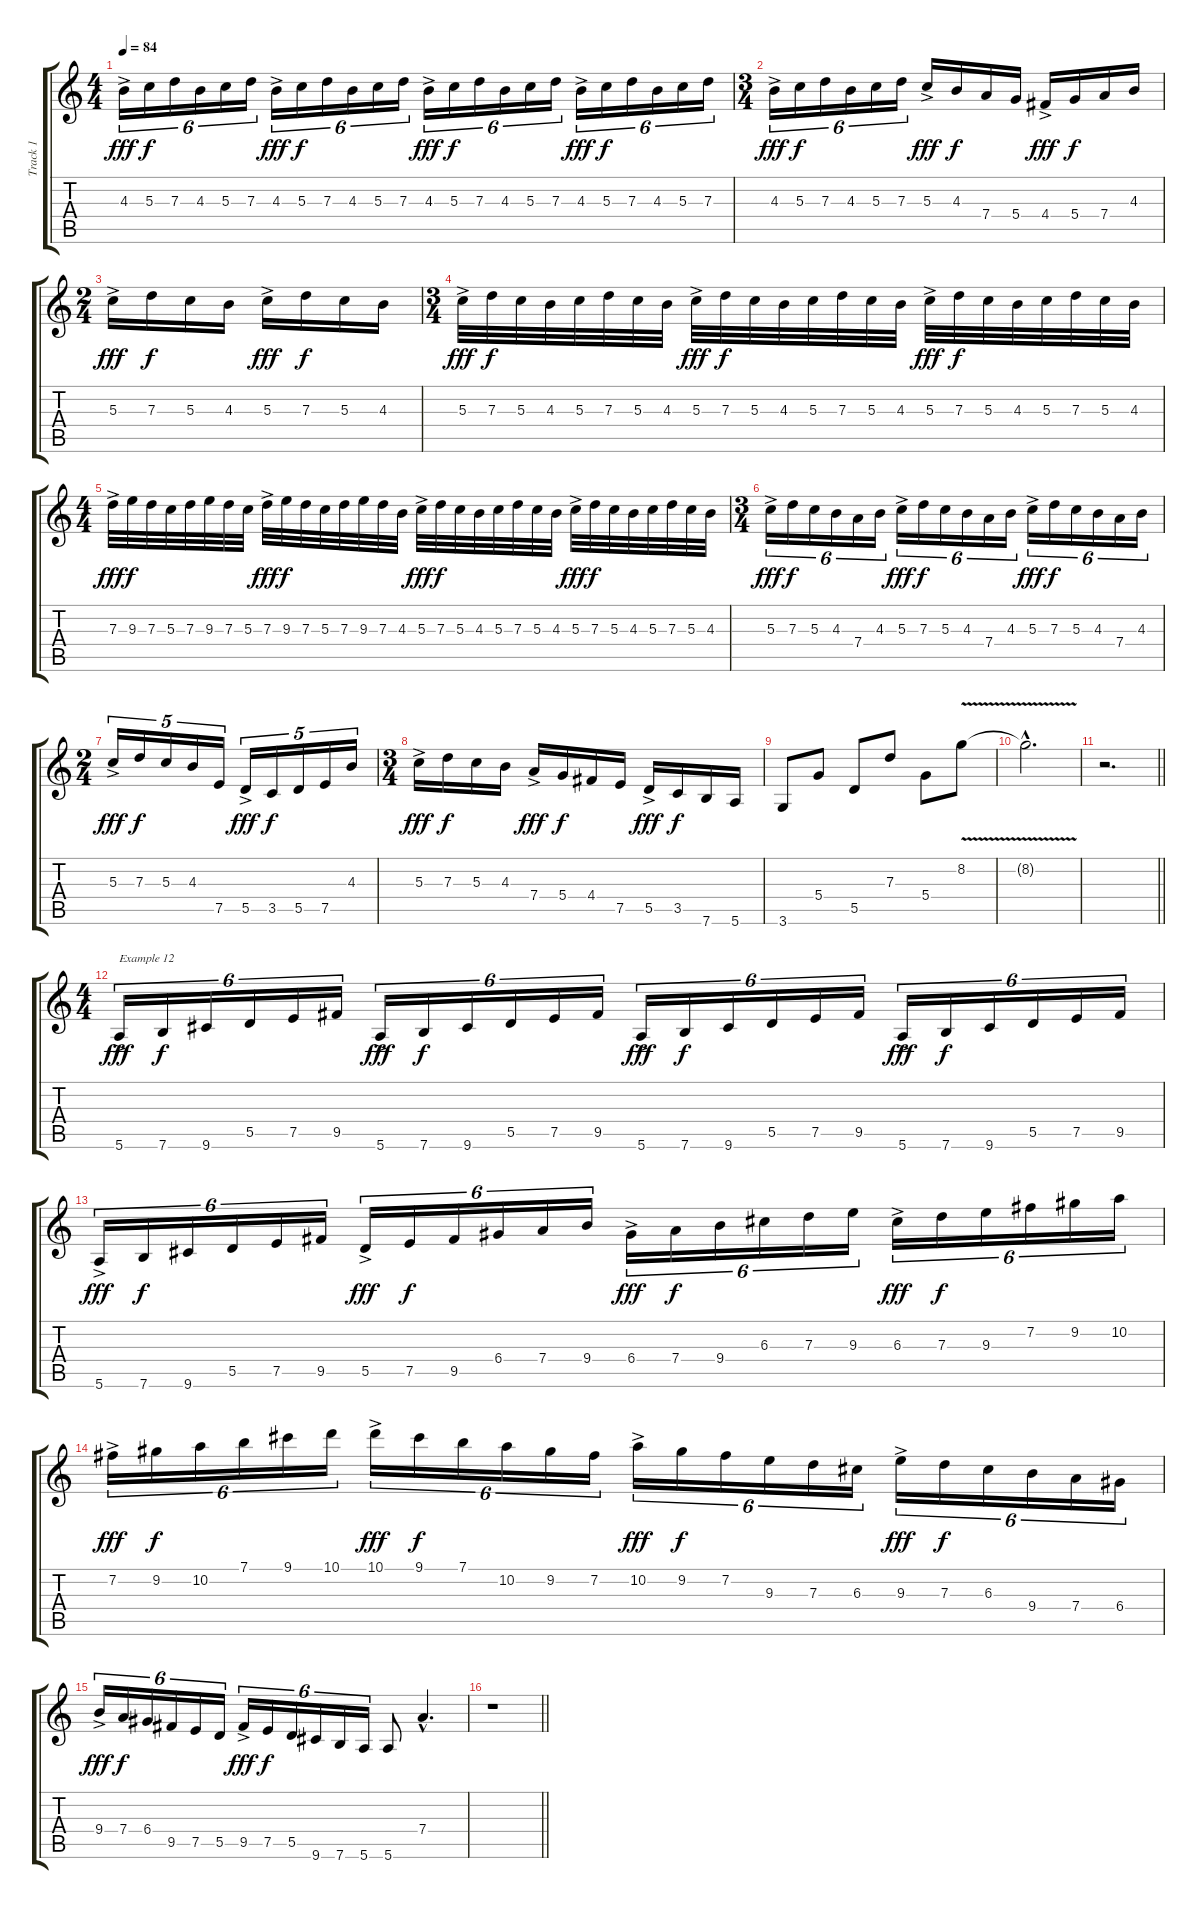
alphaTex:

\track ("Track 1" "Track 1") {instrument distortionguitar}
\staff {score tabs}
\tuning (E4 B3 G3 D3 A2 E2) {hide}
\ts (4 4)
\tempo 84
\clef g2
\ks c
4.3{ac}.16{tu (6 4) dy fff} 5.3.16{tu (6 4) dy f} 7.3.16{tu (6 4)} 4.3.16{tu (6 4)} 5.3.16{tu (6 4)} 7.3.16{tu (6 4)} 4.3{ac}.16{tu (6 4) dy fff} 5.3.16{tu (6 4) dy f} 7.3.16{tu (6 4)} 4.3.16{tu (6 4)} 5.3.16{tu (6 4)} 7.3.16{tu (6 4)} 4.3{ac}.16{tu (6 4) dy fff} 5.3.16{tu (6 4) dy f} 7.3.16{tu (6 4)} 4.3.16{tu (6 4)} 5.3.16{tu (6 4)} 7.3.16{tu (6 4)} 4.3{ac}.16{tu (6 4) dy fff} 5.3.16{tu (6 4) dy f} 7.3.16{tu (6 4)} 4.3.16{tu (6 4)} 5.3.16{tu (6 4)} 7.3.16{tu (6 4)} |
\ts (3 4)
4.3{ac}.16{tu (6 4) dy fff} 5.3.16{tu (6 4) dy f} 7.3.16{tu (6 4)} 4.3.16{tu (6 4)} 5.3.16{tu (6 4)} 7.3.16{tu (6 4)} 5.3{ac}.16{dy fff} 4.3.16{dy f} 7.4.16 5.4.16 4.4{ac}.16{dy fff} 5.4.16{dy f} 7.4.16 4.3.16 |
\ts (2 4)
5.3{ac}.16{dy fff} 7.3.16{dy f} 5.3.16 4.3.16 5.3{ac}.16{dy fff} 7.3.16{dy f} 5.3.16 4.3.16 |
\ts (3 4)
5.3{ac}.32{dy fff} 7.3.32{dy f} 5.3.32 4.3.32 5.3.32 7.3.32 5.3.32 4.3.32 5.3{ac}.32{dy fff} 7.3.32{dy f} 5.3.32 4.3.32 5.3.32 7.3.32 5.3.32 4.3.32 5.3{ac}.32{dy fff} 7.3.32{dy f} 5.3.32 4.3.32 5.3.32 7.3.32 5.3.32 4.3.32 |
\ts (4 4)
7.3{ac}.32{dy fff} 9.3.32{dy f} 7.3.32 5.3.32 7.3.32 9.3.32 7.3.32 5.3.32 7.3{ac}.32{dy fff} 9.3.32{dy f} 7.3.32 5.3.32 7.3.32 9.3.32 7.3.32 4.3.32 5.3{ac}.32{dy fff} 7.3.32{dy f} 5.3.32 4.3.32 5.3.32 7.3.32 5.3.32 4.3.32 5.3{ac}.32{dy fff} 7.3.32{dy f} 5.3.32 4.3.32 5.3.32 7.3.32 5.3.32 4.3.32 |
\ts (3 4)
5.3{ac}.16{tu (6 4) dy fff} 7.3.16{tu (6 4) dy f} 5.3.16{tu (6 4)} 4.3.16{tu (6 4)} 7.4.16{tu (6 4)} 4.3.16{tu (6 4)} 5.3{ac}.16{tu (6 4) dy fff} 7.3.16{tu (6 4) dy f} 5.3.16{tu (6 4)} 4.3.16{tu (6 4)} 7.4.16{tu (6 4)} 4.3.16{tu (6 4)} 5.3{ac}.16{tu (6 4) dy fff} 7.3.16{tu (6 4) dy f} 5.3.16{tu (6 4)} 4.3.16{tu (6 4)} 7.4.16{tu (6 4)} 4.3.16{tu (6 4)} |
\ts (2 4)
5.3{ac}.16{tu (5 4) dy fff} 7.3.16{tu (5 4) dy f} 5.3.16{tu (5 4)} 4.3.16{tu (5 4)} 7.5.16{tu (5 4)} 5.5{ac}.16{tu (5 4) dy fff} 3.5.16{tu (5 4) dy f} 5.5.16{tu (5 4)} 7.5.16{tu (5 4)} 4.3.16{tu (5 4)} |
\ts (3 4)
5.3{ac}.16{dy fff} 7.3.16{dy f} 5.3.16 4.3.16 7.4{ac}.16{dy fff} 5.4.16{dy f} 4.4.16 7.5.16 5.5{ac}.16{dy fff} 3.5.16{dy f} 7.6.16 5.6.16 |
3.6.8 5.4.8 5.5.8 7.3.8 5.4.8 8.2{v}.8 |
8.2{hac t}.2{d} |
\barLineRight lightlight
r.2{d} |
\ts (4 4)
5.6{ac}.16{tu (6 4) txt "Example 12" dy fff} 7.6.16{tu (6 4) dy f} 9.6.16{tu (6 4)} 5.5.16{tu (6 4)} 7.5.16{tu (6 4)} 9.5.16{tu (6 4)} 5.6{ac}.16{tu (6 4) dy fff} 7.6.16{tu (6 4) dy f} 9.6.16{tu (6 4)} 5.5.16{tu (6 4)} 7.5.16{tu (6 4)} 9.5.16{tu (6 4)} 5.6{ac}.16{tu (6 4) dy fff} 7.6.16{tu (6 4) dy f} 9.6.16{tu (6 4)} 5.5.16{tu (6 4)} 7.5.16{tu (6 4)} 9.5.16{tu (6 4)} 5.6{ac}.16{tu (6 4) dy fff} 7.6.16{tu (6 4) dy f} 9.6.16{tu (6 4)} 5.5.16{tu (6 4)} 7.5.16{tu (6 4)} 9.5.16{tu (6 4)} |
5.6{ac}.16{tu (6 4) dy fff} 7.6.16{tu (6 4) dy f} 9.6.16{tu (6 4)} 5.5.16{tu (6 4)} 7.5.16{tu (6 4)} 9.5.16{tu (6 4)} 5.5{ac}.16{tu (6 4) dy fff} 7.5.16{tu (6 4) dy f} 9.5.16{tu (6 4)} 6.4.16{tu (6 4)} 7.4.16{tu (6 4)} 9.4.16{tu (6 4)} 6.4{ac}.16{tu (6 4) dy fff} 7.4.16{tu (6 4) dy f} 9.4.16{tu (6 4)} 6.3.16{tu (6 4)} 7.3.16{tu (6 4)} 9.3.16{tu (6 4)} 6.3{ac}.16{tu (6 4) dy fff} 7.3.16{tu (6 4) dy f} 9.3.16{tu (6 4)} 7.2.16{tu (6 4)} 9.2.16{tu (6 4)} 10.2.16{tu (6 4)} |
7.2{ac}.16{tu (6 4) dy fff} 9.2.16{tu (6 4) dy f} 10.2.16{tu (6 4)} 7.1.16{tu (6 4)} 9.1.16{tu (6 4)} 10.1.16{tu (6 4)} 10.1{ac}.16{tu (6 4) dy fff} 9.1.16{tu (6 4) dy f} 7.1.16{tu (6 4)} 10.2.16{tu (6 4)} 9.2.16{tu (6 4)} 7.2.16{tu (6 4)} 10.2{ac}.16{tu (6 4) dy fff} 9.2.16{tu (6 4) dy f} 7.2.16{tu (6 4)} 9.3.16{tu (6 4)} 7.3.16{tu (6 4)} 6.3.16{tu (6 4)} 9.3{ac}.16{tu (6 4) dy fff} 7.3.16{tu (6 4) dy f} 6.3.16{tu (6 4)} 9.4.16{tu (6 4)} 7.4.16{tu (6 4)} 6.4.16{tu (6 4)} |
9.4{ac}.16{tu (6 4) dy fff} 7.4.16{tu (6 4) dy f} 6.4.16{tu (6 4)} 9.5.16{tu (6 4)} 7.5.16{tu (6 4)} 5.5.16{tu (6 4)} 9.5{ac}.16{tu (6 4) dy fff} 7.5.16{tu (6 4) dy f} 5.5.16{tu (6 4)} 9.6.16{tu (6 4)} 7.6.16{tu (6 4)} 5.6.16{tu (6 4)} 5.6.8 7.4{hac}.4{d} |
\barLineRight lightlight
r.1
